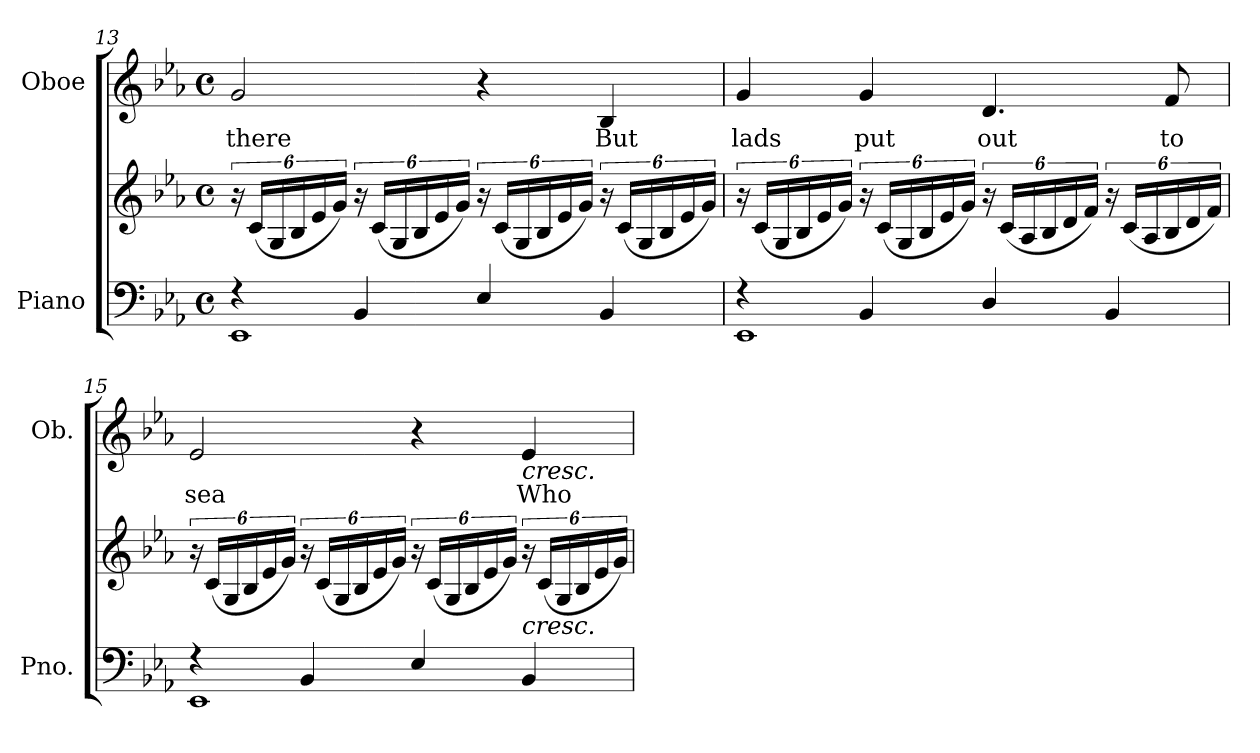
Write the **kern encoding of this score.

**kern	**kern	**kern	**text
*part2	*part2	*part1	*part1
*staff3	*staff2	*staff1	*staff1
*I"Piano	*	*I"Oboe	*
*I'Pno.	*	*I'Ob.	*
!!LO:PB:g=z
*clefF4	*clefG2	*clefG2	*
*k[b-e-a-]	*k[b-e-a-]	*k[b-e-a-]	*
*M4/4	*M4/4	*M4/4	*
*met(c)	*met(c)	*met(c)	*
=13	=13	=13	=13
*^	*	*	*
!	!	!	!	!LO:LY:b
4r	1EE-	24r	2g/	there
.	.	(24c/LL	.	.
.	.	24G/	.	.
.	.	24B-/	.	.
.	.	24e-/	.	.
.	.	24g/JJ)	.	.
4BB-/	.	24r	.	.
.	.	(24c/LL	.	.
.	.	24G/	.	.
.	.	24B-/	.	.
.	.	24e-/	.	.
.	.	24g/JJ)	.	.
4E-/	.	24r	4r	.
.	.	(24c/LL	.	.
.	.	24G/	.	.
.	.	24B-/	.	.
.	.	24e-/	.	.
.	.	24g/JJ)	.	.
!	!	!	!	!LO:LY:b
4BB-/	.	24r	4B-/	But
.	.	(24c/LL	.	.
.	.	24G/	.	.
.	.	24B-/	.	.
.	.	24e-/	.	.
.	.	24g/JJ)	.	.
!!LO:LB:g=z
=14	=14	=14	=14	=14
!	!	!	!	!LO:LY:b
4r	1EE-	24r	4g/	lads
.	.	(24c/LL	.	.
.	.	24G/	.	.
.	.	24B-/	.	.
.	.	24e-/	.	.
.	.	24g/JJ)	.	.
!	!	!	!	!LO:LY:b
4BB-/	.	24r	4g/	put
.	.	(24c/LL	.	.
.	.	24G/	.	.
.	.	24B-/	.	.
.	.	24e-/	.	.
.	.	24g/JJ)	.	.
!	!	!	!	!LO:LY:b
4D/	.	24r	4.d/	out
.	.	(24c/LL	.	.
.	.	24A-/	.	.
.	.	24B-/	.	.
.	.	24d/	.	.
.	.	24f/JJ)	.	.
4BB-/	.	24r	.	.
.	.	(24c/LL	.	.
.	.	24A-/	.	.
!	!	!	!	!LO:LY:b
.	.	24B-/	8f/	to
.	.	24d/	.	.
.	.	24f/JJ)	.	.
!!LO:LB:g=z
=15	=15	=15	=15	=15
!	!	!	!	!LO:LY:b
4r	1EE-	24r	2e-/	sea
.	.	(24c/LL	.	.
.	.	24G/	.	.
.	.	24B-/	.	.
.	.	24e-/	.	.
.	.	24g/JJ)	.	.
4BB-/	.	24r	.	.
.	.	(24c/LL	.	.
.	.	24G/	.	.
.	.	24B-/	.	.
.	.	24e-/	.	.
.	.	24g/JJ)	.	.
4E-/	.	24r	4r	.
.	.	(24c/LL	.	.
.	.	24G/	.	.
.	.	24B-/	.	.
.	.	24e-/	.	.
.	.	24g/JJ)	.	.
!	!	!	!LO:TX:b:i:t=cresc.	!
!	!	!LO:TX:b:i:t=cresc.	!	!
!	!	!	!	!LO:LY:b
4BB-/	.	24r	4e-/	Who
.	.	(24c/LL	.	.
.	.	24G/	.	.
.	.	24B-/	.	.
.	.	24e-/	.	.
.	.	24g/JJ)	.	.
*v	*v	*	*	*
=	=	=	=
*-	*-	*-	*-
